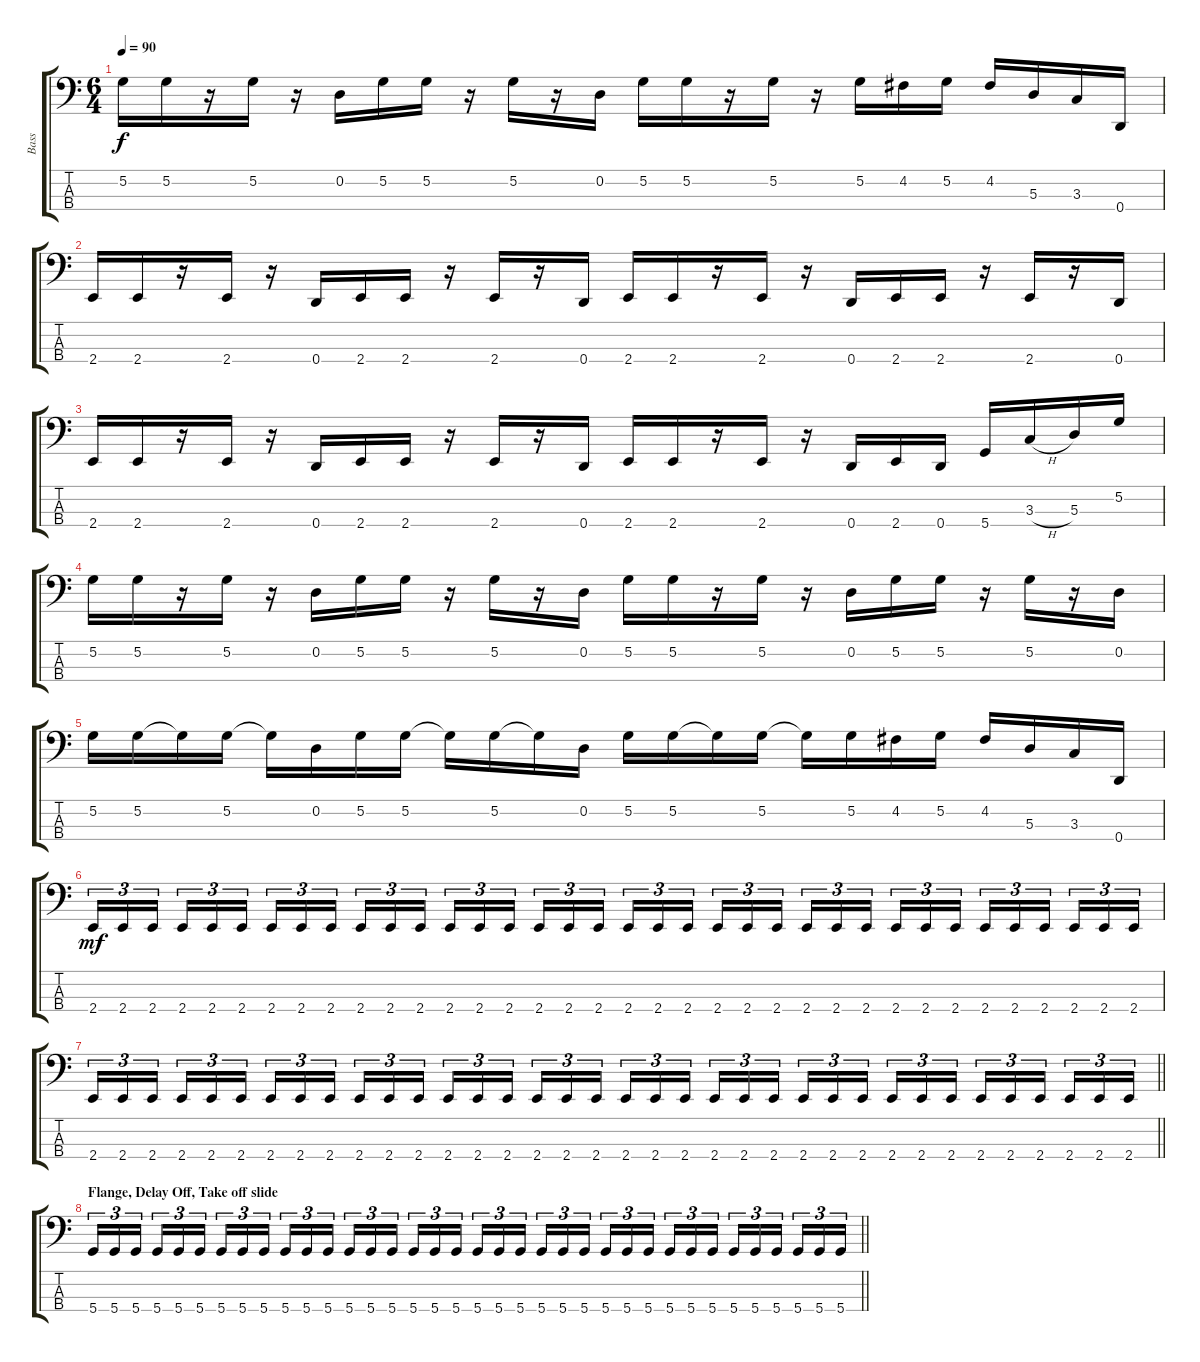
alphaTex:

\track ("Bass" "Bass") {instrument electricbasspick}
\staff {score tabs}
\tuning (G2 D2 A1 D1) {hide}
\ts (6 4)
\tempo 90
\clef f4
\ks c
5.2.16{dy f} 5.2.16 r.16 5.2.16 r.16 0.2.16 5.2.16 5.2.16 r.16 5.2.16 r.16 0.2.16 5.2.16 5.2.16 r.16 5.2.16 r.16 5.2.16 4.2.16 5.2.16 4.2.16 5.3.16 3.3.16 0.4.16 |
2.4.16 2.4.16 r.16 2.4.16 r.16 0.4.16 2.4.16 2.4.16 r.16 2.4.16 r.16 0.4.16 2.4.16 2.4.16 r.16 2.4.16 r.16 0.4.16 2.4.16 2.4.16 r.16 2.4.16 r.16 0.4.16 |
2.4.16 2.4.16 r.16 2.4.16 r.16 0.4.16 2.4.16 2.4.16 r.16 2.4.16 r.16 0.4.16 2.4.16 2.4.16 r.16 2.4.16 r.16 0.4.16 2.4.16 0.4.16 5.4.16 3.3{h}.16 5.3.16 5.2.16 |
5.2.16 5.2.16 r.16 5.2.16 r.16 0.2.16 5.2.16 5.2.16 r.16 5.2.16 r.16 0.2.16 5.2.16 5.2.16 r.16 5.2.16 r.16 0.2.16 5.2.16 5.2.16 r.16 5.2.16 r.16 0.2.16 |
5.2.16 5.2.16 5.2{t}.16 5.2.16 5.2{t}.16 0.2.16 5.2.16 5.2.16 5.2{t}.16 5.2.16 5.2{t}.16 0.2.16 5.2.16 5.2.16 5.2{t}.16 5.2.16 5.2{t}.16 5.2.16 4.2.16 5.2.16 4.2.16 5.3.16 3.3.16 0.4.16 |
2.4.16{tu (3 2) dy mf} 2.4.16{tu (3 2)} 2.4.16{tu (3 2) beam splitsecondary} 2.4.16{tu (3 2)} 2.4.16{tu (3 2)} 2.4.16{tu (3 2) beam splitsecondary} 2.4.16{tu (3 2)} 2.4.16{tu (3 2)} 2.4.16{tu (3 2) beam splitsecondary} 2.4.16{tu (3 2)} 2.4.16{tu (3 2)} 2.4.16{tu (3 2) beam splitsecondary} 2.4.16{tu (3 2)} 2.4.16{tu (3 2)} 2.4.16{tu (3 2) beam splitsecondary} 2.4.16{tu (3 2)} 2.4.16{tu (3 2)} 2.4.16{tu (3 2)} 2.4.16{tu (3 2)} 2.4.16{tu (3 2)} 2.4.16{tu (3 2) beam splitsecondary} 2.4.16{tu (3 2)} 2.4.16{tu (3 2)} 2.4.16{tu (3 2) beam splitsecondary} 2.4.16{tu (3 2)} 2.4.16{tu (3 2)} 2.4.16{tu (3 2) beam splitsecondary} 2.4.16{tu (3 2)} 2.4.16{tu (3 2)} 2.4.16{tu (3 2) beam splitsecondary} 2.4.16{tu (3 2)} 2.4.16{tu (3 2)} 2.4.16{tu (3 2) beam splitsecondary} 2.4.16{tu (3 2)} 2.4.16{tu (3 2)} 2.4.16{tu (3 2)} |
\barLineRight lightlight
2.4.16{tu (3 2)} 2.4.16{tu (3 2)} 2.4.16{tu (3 2) beam splitsecondary} 2.4.16{tu (3 2)} 2.4.16{tu (3 2)} 2.4.16{tu (3 2) beam splitsecondary} 2.4.16{tu (3 2)} 2.4.16{tu (3 2)} 2.4.16{tu (3 2) beam splitsecondary} 2.4.16{tu (3 2)} 2.4.16{tu (3 2)} 2.4.16{tu (3 2) beam splitsecondary} 2.4.16{tu (3 2)} 2.4.16{tu (3 2)} 2.4.16{tu (3 2) beam splitsecondary} 2.4.16{tu (3 2)} 2.4.16{tu (3 2)} 2.4.16{tu (3 2)} 2.4.16{tu (3 2)} 2.4.16{tu (3 2)} 2.4.16{tu (3 2) beam splitsecondary} 2.4.16{tu (3 2)} 2.4.16{tu (3 2)} 2.4.16{tu (3 2) beam splitsecondary} 2.4.16{tu (3 2)} 2.4.16{tu (3 2)} 2.4.16{tu (3 2) beam splitsecondary} 2.4.16{tu (3 2)} 2.4.16{tu (3 2)} 2.4.16{tu (3 2) beam splitsecondary} 2.4.16{tu (3 2)} 2.4.16{tu (3 2)} 2.4.16{tu (3 2) beam splitsecondary} 2.4.16{tu (3 2)} 2.4.16{tu (3 2)} 2.4.16{tu (3 2)} |
\section ("" "Flange, Delay Off, Take off slide")
\barLineRight lightlight
5.4.16{tu (3 2)} 5.4.16{tu (3 2)} 5.4.16{tu (3 2) beam splitsecondary} 5.4.16{tu (3 2)} 5.4.16{tu (3 2)} 5.4.16{tu (3 2) beam splitsecondary} 5.4.16{tu (3 2)} 5.4.16{tu (3 2)} 5.4.16{tu (3 2) beam splitsecondary} 5.4.16{tu (3 2)} 5.4.16{tu (3 2)} 5.4.16{tu (3 2) beam splitsecondary} 5.4.16{tu (3 2)} 5.4.16{tu (3 2)} 5.4.16{tu (3 2) beam splitsecondary} 5.4.16{tu (3 2)} 5.4.16{tu (3 2)} 5.4.16{tu (3 2)} 5.4.16{tu (3 2)} 5.4.16{tu (3 2)} 5.4.16{tu (3 2) beam splitsecondary} 5.4.16{tu (3 2)} 5.4.16{tu (3 2)} 5.4.16{tu (3 2) beam splitsecondary} 5.4.16{tu (3 2)} 5.4.16{tu (3 2)} 5.4.16{tu (3 2) beam splitsecondary} 5.4.16{tu (3 2)} 5.4.16{tu (3 2)} 5.4.16{tu (3 2) beam splitsecondary} 5.4.16{tu (3 2)} 5.4.16{tu (3 2)} 5.4.16{tu (3 2) beam splitsecondary} 5.4.16{tu (3 2)} 5.4.16{tu (3 2)} 5.4.16{tu (3 2)}
